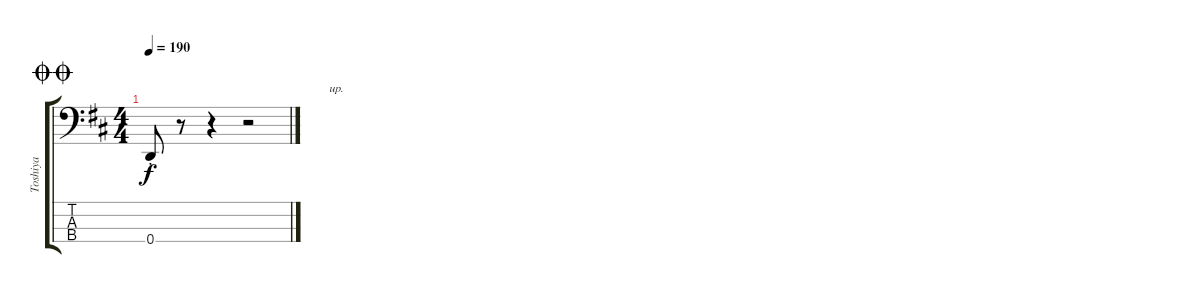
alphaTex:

\track ("Toshiya" "Toshiya") {instrument electricbasspick}
\staff {score tabs}
\tuning (F2 C2 G1 D1) {hide}
\ts (4 4)
\jump doublecoda
\tempo 190
\clef f4
\ks d
0.4{st}.8{dy f} r.8 r.4 r.2{txt "                           up."}
